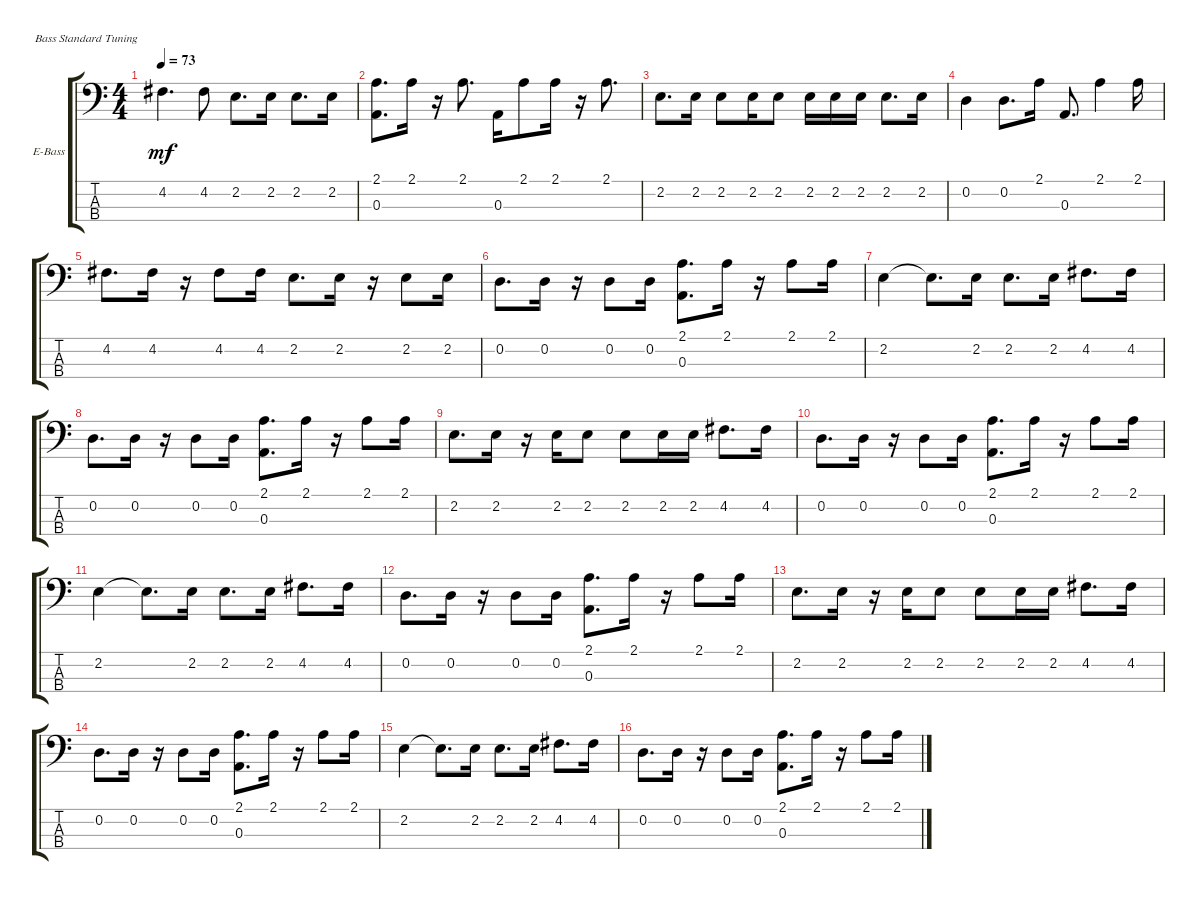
\bracketExtendMode groupsimilarinstruments
\firstSystemTrackNameOrientation horizontal
\otherSystemsTrackNameOrientation horizontal
\track ("Bass Finger" "E-Bass") {instrument electricbassfinger}
\staff {score tabs}
\tuning (G2 D2 A1 E1)
\ts (4 4)
\tempo 73
\clef f4
\ks c
4.2.4{d dy mf} 4.2.8 2.2.8{d} 2.2.16 2.2.8{d} 2.2.16 |
(0.3 2.1).8{d} 2.1.16 r.16 2.1.8{d} 0.3.16 2.1.8 2.1.16 r.16 2.1.8{d} |
2.2.8{d} 2.2.16 2.2.8 2.2.16 2.2.8 2.2.16 2.2.16 2.2.16 2.2.8{d} 2.2.16 |
0.2.4 0.2.8{d} 2.1.16 0.3.8{d} 2.1.4 2.1.16 |
4.2.8{d} 4.2.16 r.16 4.2.8 4.2.16 2.2.8{d} 2.2.16 r.16 2.2.8 2.2.16 |
0.2.8{d} 0.2.16 r.16 0.2.8 0.2.16 (0.3 2.1).8{d} 2.1.16 r.16 2.1.8 2.1.16 |
2.2.4 2.2{t}.8{d} 2.2.16 2.2.8{d} 2.2.16 4.2.8{d} 4.2.16 |
0.2.8{d} 0.2.16 r.16 0.2.8 0.2.16 (0.3 2.1).8{d} 2.1.16 r.16 2.1.8 2.1.16 |
2.2.8{d} 2.2.16 r.16 2.2.16 2.2.8 2.2.8 2.2.16 2.2.16 4.2.8{d} 4.2.16 |
0.2.8{d} 0.2.16 r.16 0.2.8 0.2.16 (0.3 2.1).8{d} 2.1.16 r.16 2.1.8 2.1.16 |
2.2.4 2.2{t}.8{d} 2.2.16 2.2.8{d} 2.2.16 4.2.8{d} 4.2.16 |
0.2.8{d} 0.2.16 r.16 0.2.8 0.2.16 (0.3 2.1).8{d} 2.1.16 r.16 2.1.8 2.1.16 |
2.2.8{d} 2.2.16 r.16 2.2.16 2.2.8 2.2.8 2.2.16 2.2.16 4.2.8{d} 4.2.16 |
0.2.8{d} 0.2.16 r.16 0.2.8 0.2.16 (0.3 2.1).8{d} 2.1.16 r.16 2.1.8 2.1.16 |
2.2.4 2.2{t}.8{d} 2.2.16 2.2.8{d} 2.2.16 4.2.8{d} 4.2.16 |
0.2.8{d} 0.2.16 r.16 0.2.8 0.2.16 (0.3 2.1).8{d} 2.1.16 r.16 2.1.8 2.1.16
